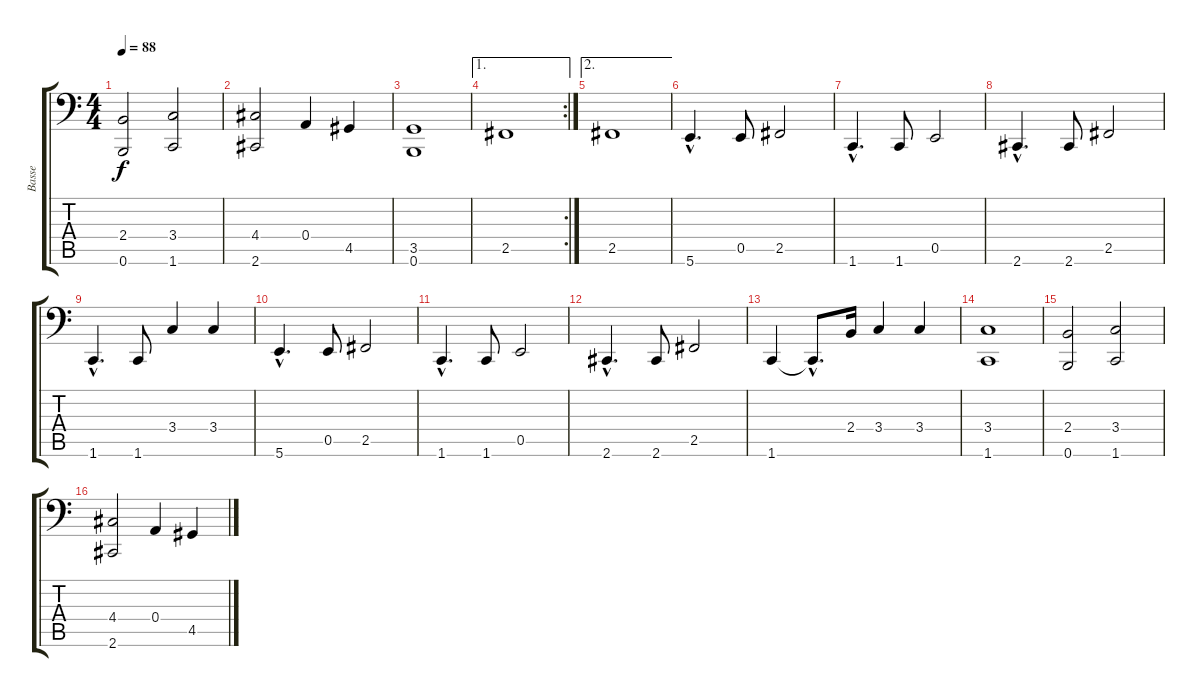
\track ("Basse" "Basse") {instrument electricbasspick}
\staff {score tabs}
\tuning (C3 G2 D2 A1 E1 B0) {hide}
\ts (4 4)
\tempo 88
\clef f4
\ks c
(2.4 0.6).2{dy f} (3.4 1.6).2 |
(4.4 2.6).2 0.4.4 4.5.4 |
(3.5 0.6).1 |
\ae 1
\rc 2
2.5.1 |
\ae 2
2.5.1 |
5.6{hac}.4{d} 0.5.8 2.5.2 |
1.6{hac}.4{d} 1.6.8 0.5.2 |
2.6{hac}.4{d} 2.6.8 2.5.2 |
1.6{hac}.4{d} 1.6.8 3.4.4 3.4.4 |
5.6{hac}.4{d} 0.5.8 2.5.2 |
1.6{hac}.4{d} 1.6.8 0.5.2 |
2.6{hac}.4{d} 2.6.8 2.5.2 |
1.6.4 1.6{hac t}.8{d} 2.4.16 3.4.4 3.4.4 |
(3.4 1.6).1 |
(2.4 0.6).2 (3.4 1.6).2 |
(4.4 2.6).2 0.4.4 4.5.4
